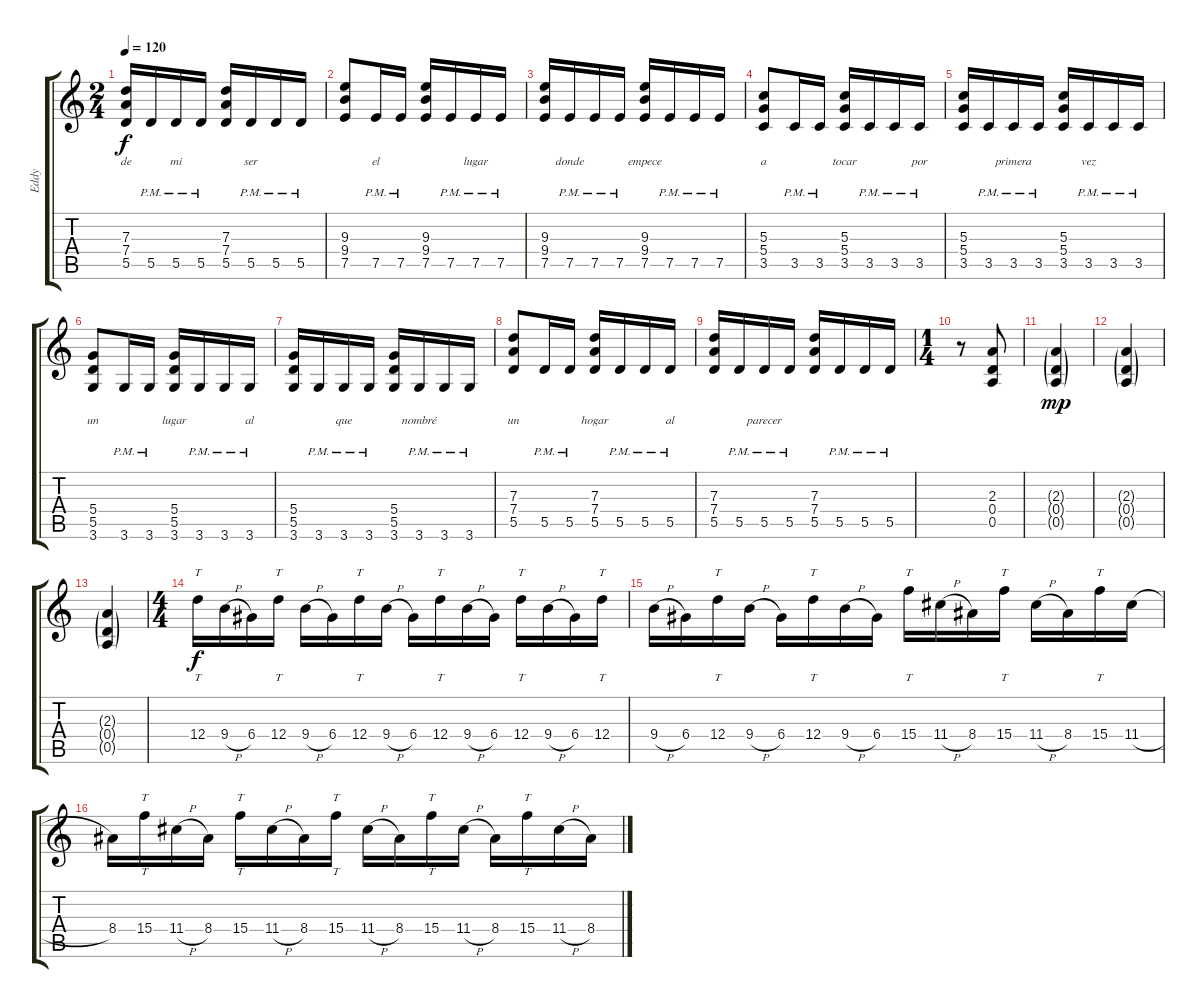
\track ("Eddy" "Eddy") {instrument distortionguitar}
\staff {score tabs}
\tuning (E4 B3 G3 D3 A2 E2) {hide}
\ts (2 4)
\tempo 120
\clef g2
\ks c
(7.3 7.4 5.5).16{lyrics (0 "de") lyrics (1 "") lyrics (2 "") lyrics (3 "") lyrics (4 "") dy f} 5.5{pm}.16{lyrics (0 "") lyrics (1 "") lyrics (2 "") lyrics (3 "") lyrics (4 "")} 5.5{pm}.16{lyrics (0 "mi") lyrics (1 "") lyrics (2 "") lyrics (3 "") lyrics (4 "")} 5.5{pm}.16{lyrics (0 "") lyrics (1 "") lyrics (2 "") lyrics (3 "") lyrics (4 "")} (7.3 7.4 5.5).16{lyrics (0 "") lyrics (1 "") lyrics (2 "") lyrics (3 "") lyrics (4 "")} 5.5{pm}.16{lyrics (0 "ser") lyrics (1 "") lyrics (2 "") lyrics (3 "") lyrics (4 "")} 5.5{pm}.16{lyrics (0 "") lyrics (1 "") lyrics (2 "") lyrics (3 "") lyrics (4 "")} 5.5{pm}.16{lyrics (0 "") lyrics (1 "") lyrics (2 "") lyrics (3 "") lyrics (4 "")} |
(9.3 9.4 7.5).8{lyrics (0 "") lyrics (1 "") lyrics (2 "") lyrics (3 "") lyrics (4 "")} 7.5{pm}.16{lyrics (0 "el") lyrics (1 "") lyrics (2 "") lyrics (3 "") lyrics (4 "")} 7.5{pm}.16{lyrics (0 "") lyrics (1 "") lyrics (2 "") lyrics (3 "") lyrics (4 "")} (9.3 9.4 7.5).16{lyrics (0 "") lyrics (1 "") lyrics (2 "") lyrics (3 "") lyrics (4 "")} 7.5{pm}.16{lyrics (0 "") lyrics (1 "") lyrics (2 "") lyrics (3 "") lyrics (4 "")} 7.5{pm}.16{lyrics (0 "lugar") lyrics (1 "") lyrics (2 "") lyrics (3 "") lyrics (4 "")} 7.5{pm}.16{lyrics (0 "") lyrics (1 "") lyrics (2 "") lyrics (3 "") lyrics (4 "")} |
(9.3 9.4 7.5).16{lyrics (0 "") lyrics (1 "") lyrics (2 "") lyrics (3 "") lyrics (4 "")} 7.5{pm}.16{lyrics (0 "donde") lyrics (1 "") lyrics (2 "") lyrics (3 "") lyrics (4 "")} 7.5{pm}.16{lyrics (0 "") lyrics (1 "") lyrics (2 "") lyrics (3 "") lyrics (4 "")} 7.5{pm}.16{lyrics (0 "") lyrics (1 "") lyrics (2 "") lyrics (3 "") lyrics (4 "")} (9.3 9.4 7.5).16{lyrics (0 "empece") lyrics (1 "") lyrics (2 "") lyrics (3 "") lyrics (4 "")} 7.5{pm}.16{lyrics (0 "") lyrics (1 "") lyrics (2 "") lyrics (3 "") lyrics (4 "")} 7.5{pm}.16{lyrics (0 "") lyrics (1 "") lyrics (2 "") lyrics (3 "") lyrics (4 "")} 7.5{pm}.16{lyrics (0 "") lyrics (1 "") lyrics (2 "") lyrics (3 "") lyrics (4 "")} |
(5.3 5.4 3.5).8{lyrics (0 "a") lyrics (1 "") lyrics (2 "") lyrics (3 "") lyrics (4 "")} 3.5{pm}.16{lyrics (0 "") lyrics (1 "") lyrics (2 "") lyrics (3 "") lyrics (4 "")} 3.5{pm}.16{lyrics (0 "") lyrics (1 "") lyrics (2 "") lyrics (3 "") lyrics (4 "")} (5.3 5.4 3.5).16{lyrics (0 "tocar") lyrics (1 "") lyrics (2 "") lyrics (3 "") lyrics (4 "")} 3.5{pm}.16{lyrics (0 "") lyrics (1 "") lyrics (2 "") lyrics (3 "") lyrics (4 "")} 3.5{pm}.16{lyrics (0 "") lyrics (1 "") lyrics (2 "") lyrics (3 "") lyrics (4 "")} 3.5{pm}.16{lyrics (0 "por") lyrics (1 "") lyrics (2 "") lyrics (3 "") lyrics (4 "")} |
(5.3 5.4 3.5).16{lyrics (0 "") lyrics (1 "") lyrics (2 "") lyrics (3 "") lyrics (4 "")} 3.5{pm}.16{lyrics (0 "") lyrics (1 "") lyrics (2 "") lyrics (3 "") lyrics (4 "")} 3.5{pm}.16{lyrics (0 "primera") lyrics (1 "") lyrics (2 "") lyrics (3 "") lyrics (4 "")} 3.5{pm}.16{lyrics (0 "") lyrics (1 "") lyrics (2 "") lyrics (3 "") lyrics (4 "")} (5.3 5.4 3.5).16{lyrics (0 "") lyrics (1 "") lyrics (2 "") lyrics (3 "") lyrics (4 "")} 3.5{pm}.16{lyrics (0 "vez") lyrics (1 "") lyrics (2 "") lyrics (3 "") lyrics (4 "")} 3.5{pm}.16{lyrics (0 "") lyrics (1 "") lyrics (2 "") lyrics (3 "") lyrics (4 "")} 3.5{pm}.16{lyrics (0 "") lyrics (1 "") lyrics (2 "") lyrics (3 "") lyrics (4 "")} |
(5.4 5.5 3.6).8{lyrics (0 "un") lyrics (1 "") lyrics (2 "") lyrics (3 "") lyrics (4 "")} 3.6{pm}.16{lyrics (0 "") lyrics (1 "") lyrics (2 "") lyrics (3 "") lyrics (4 "")} 3.6{pm}.16{lyrics (0 "") lyrics (1 "") lyrics (2 "") lyrics (3 "") lyrics (4 "")} (5.4 5.5 3.6).16{lyrics (0 "lugar") lyrics (1 "") lyrics (2 "") lyrics (3 "") lyrics (4 "")} 3.6{pm}.16{lyrics (0 "") lyrics (1 "") lyrics (2 "") lyrics (3 "") lyrics (4 "")} 3.6{pm}.16{lyrics (0 "") lyrics (1 "") lyrics (2 "") lyrics (3 "") lyrics (4 "")} 3.6{pm}.16{lyrics (0 "al") lyrics (1 "") lyrics (2 "") lyrics (3 "") lyrics (4 "")} |
(5.4 5.5 3.6).16{lyrics (0 "") lyrics (1 "") lyrics (2 "") lyrics (3 "") lyrics (4 "")} 3.6{pm}.16{lyrics (0 "") lyrics (1 "") lyrics (2 "") lyrics (3 "") lyrics (4 "")} 3.6{pm}.16{lyrics (0 "que") lyrics (1 "") lyrics (2 "") lyrics (3 "") lyrics (4 "")} 3.6{pm}.16{lyrics (0 "") lyrics (1 "") lyrics (2 "") lyrics (3 "") lyrics (4 "")} (5.4 5.5 3.6).16{lyrics (0 "") lyrics (1 "") lyrics (2 "") lyrics (3 "") lyrics (4 "")} 3.6{pm}.16{lyrics (0 "nombré") lyrics (1 "") lyrics (2 "") lyrics (3 "") lyrics (4 "")} 3.6{pm}.16{lyrics (0 "") lyrics (1 "") lyrics (2 "") lyrics (3 "") lyrics (4 "")} 3.6{pm}.16{lyrics (0 "") lyrics (1 "") lyrics (2 "") lyrics (3 "") lyrics (4 "")} |
(7.3 7.4 5.5).8{lyrics (0 "un") lyrics (1 "") lyrics (2 "") lyrics (3 "") lyrics (4 "")} 5.5{pm}.16{lyrics (0 "") lyrics (1 "") lyrics (2 "") lyrics (3 "") lyrics (4 "")} 5.5{pm}.16{lyrics (0 "") lyrics (1 "") lyrics (2 "") lyrics (3 "") lyrics (4 "")} (7.3 7.4 5.5).16{lyrics (0 "hogar") lyrics (1 "") lyrics (2 "") lyrics (3 "") lyrics (4 "")} 5.5{pm}.16{lyrics (0 "") lyrics (1 "") lyrics (2 "") lyrics (3 "") lyrics (4 "")} 5.5{pm}.16{lyrics (0 "") lyrics (1 "") lyrics (2 "") lyrics (3 "") lyrics (4 "")} 5.5{pm}.16{lyrics (0 "al") lyrics (1 "") lyrics (2 "") lyrics (3 "") lyrics (4 "")} |
(7.3 7.4 5.5).16{lyrics (0 "") lyrics (1 "") lyrics (2 "") lyrics (3 "") lyrics (4 "")} 5.5{pm}.16{lyrics (0 "") lyrics (1 "") lyrics (2 "") lyrics (3 "") lyrics (4 "")} 5.5{pm}.16{lyrics (0 "parecer") lyrics (1 "") lyrics (2 "") lyrics (3 "") lyrics (4 "")} 5.5{pm}.16 (7.3 7.4 5.5).16 5.5{pm}.16 5.5{pm}.16 5.5{pm}.16 |
\ts (1 4)
r.8 (2.3 0.4 0.5).8 |
(2.3{g} 0.4{g} 0.5{g}).4{dy mp} |
(2.3{g} 0.4{g} 0.5{g}).4 |
(2.3{g} 0.4{g} 0.5{g}).4 |
\ts (4 4)
12.4.16{tt dy f} 9.4{h}.16 6.4.16 12.4.16{tt} 9.4{h}.16 6.4.16 12.4.16{tt} 9.4{h}.16 6.4.16 12.4.16{tt} 9.4{h}.16 6.4.16 12.4.16{tt} 9.4{h}.16 6.4.16 12.4.16{tt} |
9.4{h}.16 6.4.16 12.4.16{tt} 9.4{h}.16 6.4.16 12.4.16{tt} 9.4{h}.16 6.4.16 15.4.16{tt} 11.4{h}.16 8.4.16 15.4.16{tt} 11.4{h}.16 8.4.16 15.4.16{tt} 11.4{h}.16 |
8.4.16 15.4.16{tt} 11.4{h}.16 8.4.16 15.4.16{tt} 11.4{h}.16 8.4.16 15.4.16{tt} 11.4{h}.16 8.4.16 15.4.16{tt} 11.4{h}.16 8.4.16 15.4.16{tt} 11.4{h}.16 8.4.16
